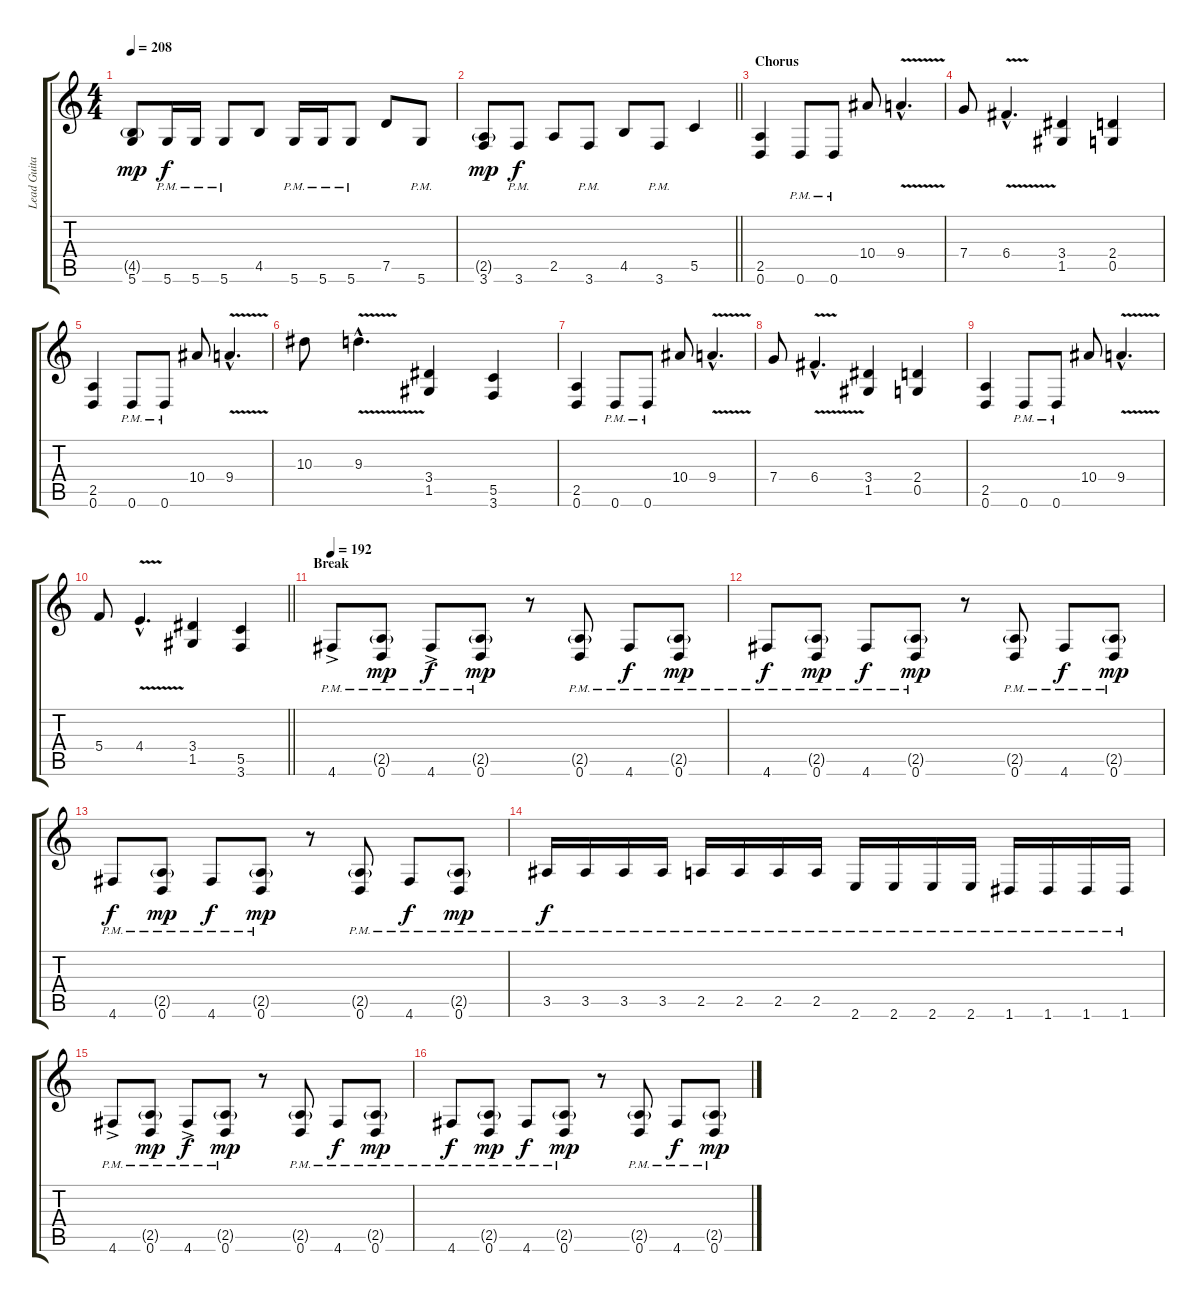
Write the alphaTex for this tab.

\track ("Lead Guitar" "Lead Guita") {instrument distortionguitar}
\staff {score tabs}
\tuning (D4 A3 F3 C3 G2 D2) {hide}
\ts (4 4)
\tempo 208
\clef g2
\ks c
(4.5{g} 5.6).8{dy mp} 5.6{pm}.16{dy f} 5.6{pm}.16 5.6{pm}.8 4.5.8 5.6{pm}.16 5.6{pm}.16 5.6{pm}.8 7.5.8 5.6{pm}.8 |
\barLineRight lightlight
(2.5{g} 3.6).8{dy mp} 3.6{pm}.8{dy f} 2.5.8 3.6{pm}.8 4.5.8 3.6{pm}.8 5.5.4 |
\section ("" "Chorus")
(2.5 0.6).4{volume 12 balance 13} 0.6{pm}.8 0.6{pm}.8 10.4.8 9.4{v hac}.4{d} |
7.4.8 6.4{v hac}.4{d} (3.4 1.5).4 (2.4 0.5).4 |
(2.5 0.6).4 0.6{pm}.8 0.6{pm}.8 10.4.8 9.4{v hac}.4{d} |
10.3.8 9.3{v hac}.4{d} (3.4 1.5).4 (5.5 3.6).4 |
(2.5 0.6).4 0.6{pm}.8 0.6{pm}.8 10.4.8 9.4{v hac}.4{d} |
7.4.8 6.4{v hac}.4{d} (3.4 1.5).4 (2.4 0.5).4 |
(2.5 0.6).4 0.6{pm}.8 0.6{pm}.8 10.4.8 9.4{v hac}.4{d} |
\barLineRight lightlight
5.4.8 4.4{v hac}.4{d} (3.4 1.5).4 (5.5 3.6).4 |
\section ("" "Break")
\tempo 192
4.6{ac pm}.8 (2.5{g} 0.6{pm}).8{dy mp} 4.6{ac pm}.8{dy f} (2.5{g} 0.6{pm}).8{dy mp} r.8 (2.5{g} 0.6{pm}).8 4.6{pm}.8{dy f} (2.5{g} 0.6{pm}).8{dy mp} |
4.6{pm}.8{dy f} (2.5{g} 0.6{pm}).8{dy mp} 4.6{pm}.8{dy f} (2.5{g pm} 0.6{pm}).8{dy mp} r.8 (2.5{g} 0.6{pm}).8 4.6{pm}.8{dy f} (2.5{g} 0.6{pm}).8{dy mp} |
4.6{pm}.8{dy f} (2.5{g} 0.6{pm}).8{dy mp} 4.6{pm}.8{dy f} (2.5{g pm} 0.6).8{dy mp} r.8 (2.5{g} 0.6{pm}).8 4.6{pm}.8{dy f} (2.5{g} 0.6{pm}).8{dy mp} |
3.5{pm}.16{dy f} 3.5{pm}.16 3.5{pm}.16 3.5{pm}.16 2.5{pm}.16 2.5{pm}.16 2.5{pm}.16 2.5{pm}.16 2.6{pm}.16 2.6{pm}.16 2.6{pm}.16 2.6{pm}.16 1.6{pm}.16 1.6{pm}.16 1.6{pm}.16 1.6{pm}.16 |
4.6{ac pm}.8 (2.5{g} 0.6{pm}).8{dy mp} 4.6{ac pm}.8{dy f} (2.5{g} 0.6{pm}).8{dy mp} r.8 (2.5{g} 0.6{pm}).8 4.6{pm}.8{dy f} (2.5{g} 0.6{pm}).8{dy mp} |
4.6{pm}.8{dy f} (2.5{g} 0.6{pm}).8{dy mp} 4.6{pm}.8{dy f} (2.5{g pm} 0.6{pm}).8{dy mp} r.8 (2.5{g} 0.6{pm}).8 4.6{pm}.8{dy f} (2.5{g} 0.6{pm}).8{dy mp}
